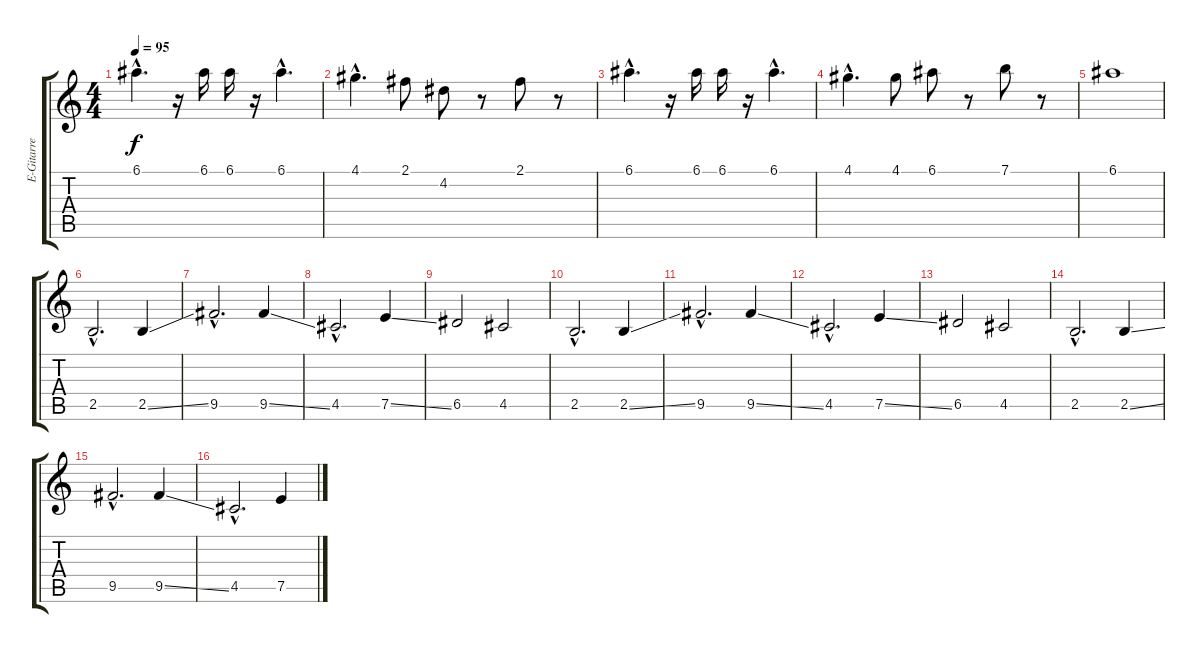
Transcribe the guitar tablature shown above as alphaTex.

\track ("E-Gitarre" "E-Gitarre") {instrument overdrivenguitar}
\staff {score tabs}
\tuning (E4 B3 G3 D3 A2 E2) {hide}
\ts (4 4)
\tempo 95
\clef g2
\ks c
6.1{hac}.4{d dy f} r.16 6.1.16 6.1.16 r.16 6.1{hac}.4{d} |
4.1{hac}.4{d} 2.1.8 4.2.8 r.8 2.1.8 r.8 |
6.1{hac}.4{d} r.16 6.1.16 6.1.16 r.16 6.1{hac}.4{d} |
4.1{hac}.4{d} 4.1.8 6.1.8 r.8 7.1.8 r.8 |
6.1.1 |
2.5{hac}.2{d volume 16 instrument overdrivenguitar} 2.5{ss}.4 |
9.5{hac}.2{d} 9.5{ss}.4 |
4.5{hac}.2{d} 7.5{ss}.4 |
6.5.2 4.5.2 |
2.5{hac}.2{d} 2.5{ss}.4 |
9.5{hac}.2{d} 9.5{ss}.4 |
4.5{hac}.2{d} 7.5{ss}.4 |
6.5.2 4.5.2 |
2.5{hac}.2{d volume 16 instrument overdrivenguitar} 2.5{ss}.4 |
9.5{hac}.2{d} 9.5{ss}.4 |
4.5{hac}.2{d} 7.5{ss}.4
